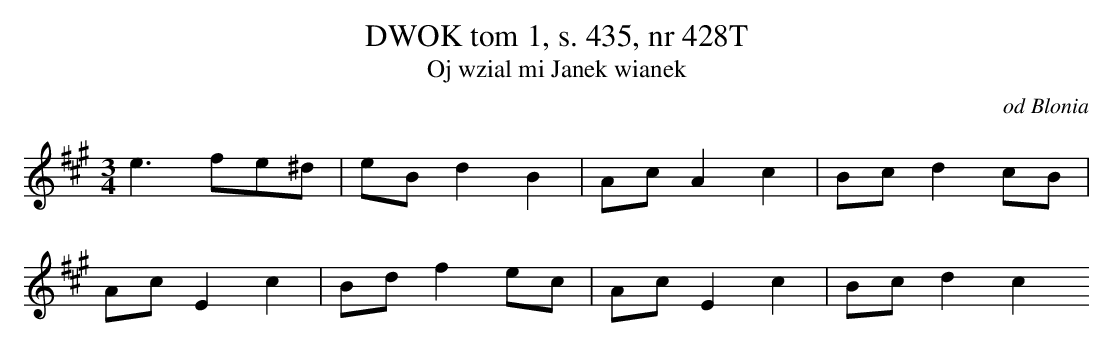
X:1
T: DWOK tom 1, s. 435, nr 428T
T: Oj wzial mi Janek wianek
O: od Blonia
M: 3/4
L: 1/8
K: A
e3fe^d | eBd2B2 | AcA2c2 | Bcd2cB |
AcE2c2 | Bdf2ec | AcE2c2 | Bcd2c2
